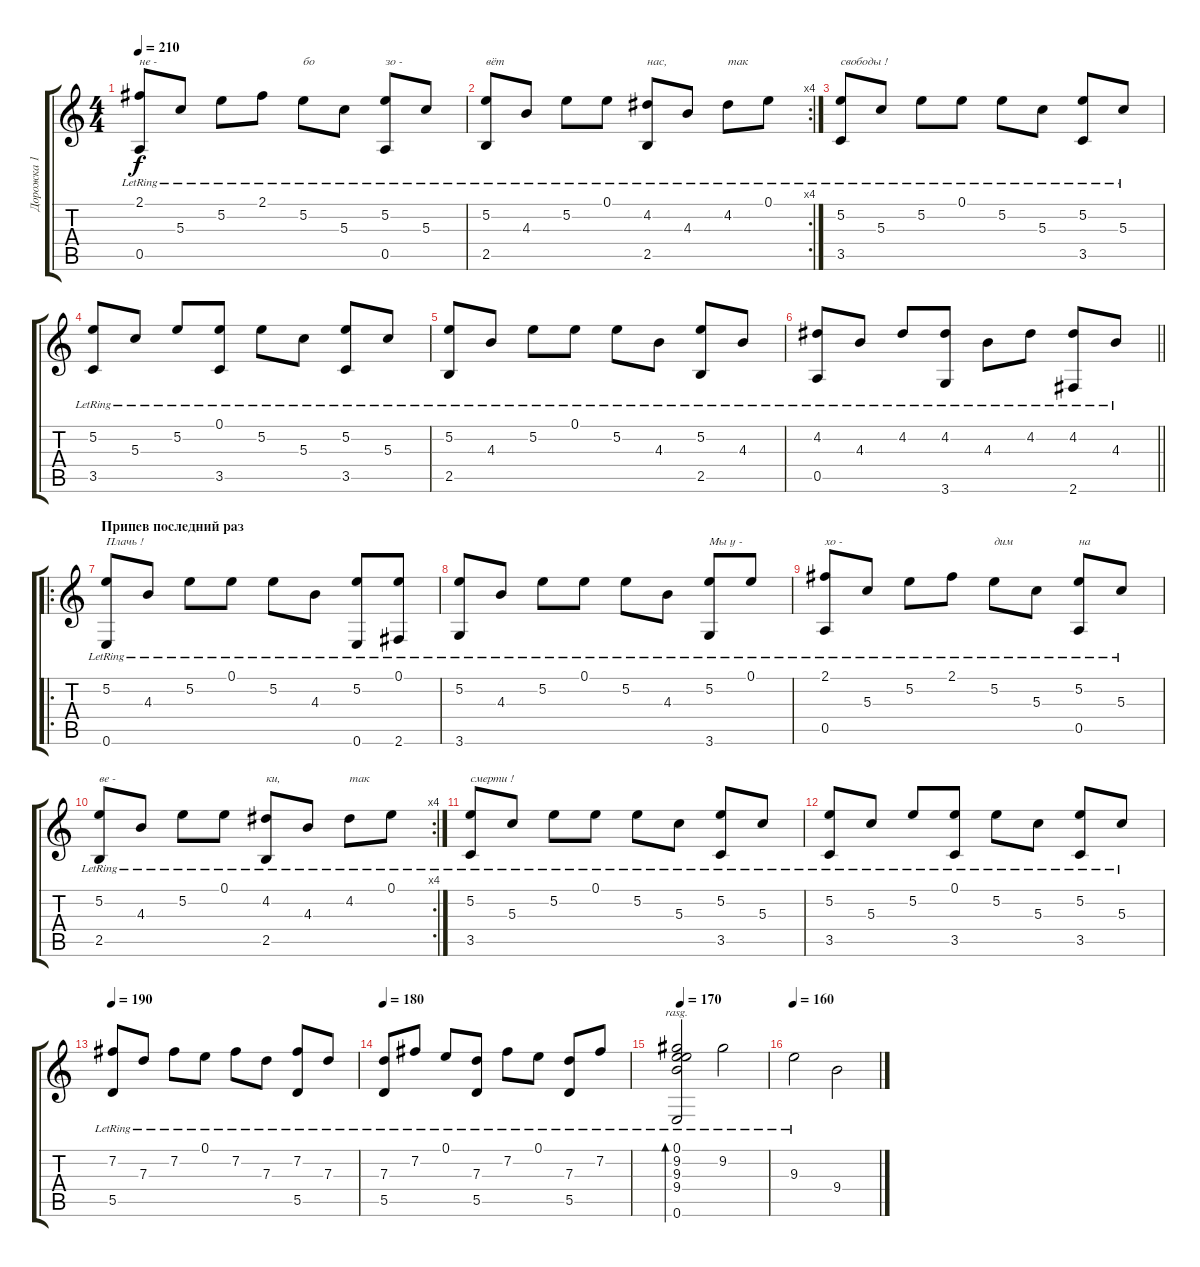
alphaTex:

\track ("Дорожка 1" "Дорожка 1") {instrument acousticguitarnylon}
\staff {score tabs}
\tuning (E4 B3 G3 D3 A2 E2) {hide}
\ts (4 4)
\tempo 210
\clef g2
\ks c
(2.1{lr} 0.5{lr}).8{txt "не -" dy f} 5.3{lr}.8 5.2{lr}.8 2.1{lr}.8 5.2{lr}.8{txt "бо"} 5.3{lr}.8 (5.2{lr} 0.5).8{txt "зо -"} 5.3{lr}.8 |
\rc 4
(5.2 2.5{lr}).8{txt "вёт"} 4.3{lr}.8 5.2{lr}.8 0.1{lr}.8 (4.2 2.5{lr}).8{txt "нас,"} 4.3{lr}.8 4.2{lr}.8{txt "так"} 0.1{lr}.8 |
(5.2 3.5{lr}).8{txt "свободы !"} 5.3{lr}.8 5.2{lr}.8 0.1{lr}.8 5.2{lr}.8 5.3{lr}.8 (5.2{lr} 3.5).8 5.3{lr}.8 |
(5.2 3.5{lr}).8 5.3{lr}.8 5.2{lr}.8 (0.1{lr} 3.5{lr}).8 5.2{lr}.8 5.3{lr}.8 (5.2{lr} 3.5).8 5.3{lr}.8 |
(5.2{lr} 2.5{lr}).8 4.3{lr}.8 5.2{lr}.8 0.1{lr}.8 5.2{lr}.8 4.3{lr}.8 (5.2{lr} 2.5{lr}).8 4.3{lr}.8 |
\barLineRight lightlight
(4.2{lr} 0.5{lr}).8 4.3{lr}.8 4.2{lr}.8 (4.2{lr} 3.6{lr}).8 4.3{lr}.8 4.2{lr}.8 (4.2{lr} 2.6{lr}).8 4.3{lr}.8 |
\ro
\section ("" "Припев последний раз")
(5.2{lr} 0.6{lr}).8{txt "Плачь !"} 4.3{lr}.8 5.2{lr}.8 0.1{lr}.8 5.2{lr}.8 4.3{lr}.8 (5.2{lr} 0.6).8 (0.1{lr} 2.6).8 |
(5.2{lr} 3.6{lr}).8 4.3{lr}.8 5.2{lr}.8 0.1{lr}.8 5.2{lr}.8 4.3{lr}.8 (5.2{lr} 3.6).8{txt "Мы у -"} 0.1{lr}.8 |
(2.1{lr} 0.5{lr}).8{txt "хо -"} 5.3{lr}.8 5.2{lr}.8 2.1{lr}.8 5.2{lr}.8{txt "дим"} 5.3{lr}.8 (5.2{lr} 0.5).8{txt "на"} 5.3{lr}.8 |
\rc 4
(5.2 2.5{lr}).8{txt "ве -"} 4.3{lr}.8 5.2{lr}.8 0.1{lr}.8 (4.2 2.5{lr}).8{txt "ки,"} 4.3{lr}.8 4.2{lr}.8{txt "так"} 0.1{lr}.8 |
(5.2 3.5{lr}).8{txt "смерти !"} 5.3{lr}.8 5.2{lr}.8 0.1{lr}.8 5.2{lr}.8 5.3{lr}.8 (5.2{lr} 3.5).8 5.3{lr}.8 |
(5.2 3.5{lr}).8 5.3{lr}.8 5.2{lr}.8 (0.1{lr} 3.5{lr}).8 5.2{lr}.8 5.3{lr}.8 (5.2{lr} 3.5).8 5.3{lr}.8 |
\tempo 190
(7.2{lr} 5.5{lr}).8 7.3{lr}.8 7.2{lr}.8 0.1{lr}.8 7.2{lr}.8 7.3{lr}.8 (7.2{lr} 5.5{lr}).8 7.3{lr}.8 |
\tempo 180
(7.3{lr} 5.5{lr}).8 7.2{lr}.8 0.1{lr}.8 (7.3{lr} 5.5{lr}).8 7.2{lr}.8 0.1{lr}.8 (7.3{lr} 5.5{lr}).8 7.2{lr}.8 |
\tempo 170
(0.1{lr} 9.2 9.3 9.4{lr} 0.6{lr}).2{bd 480 rasg ii} 9.2{lr}.2 |
\tempo 160
9.3{lr}.2 9.4{ss}.2
